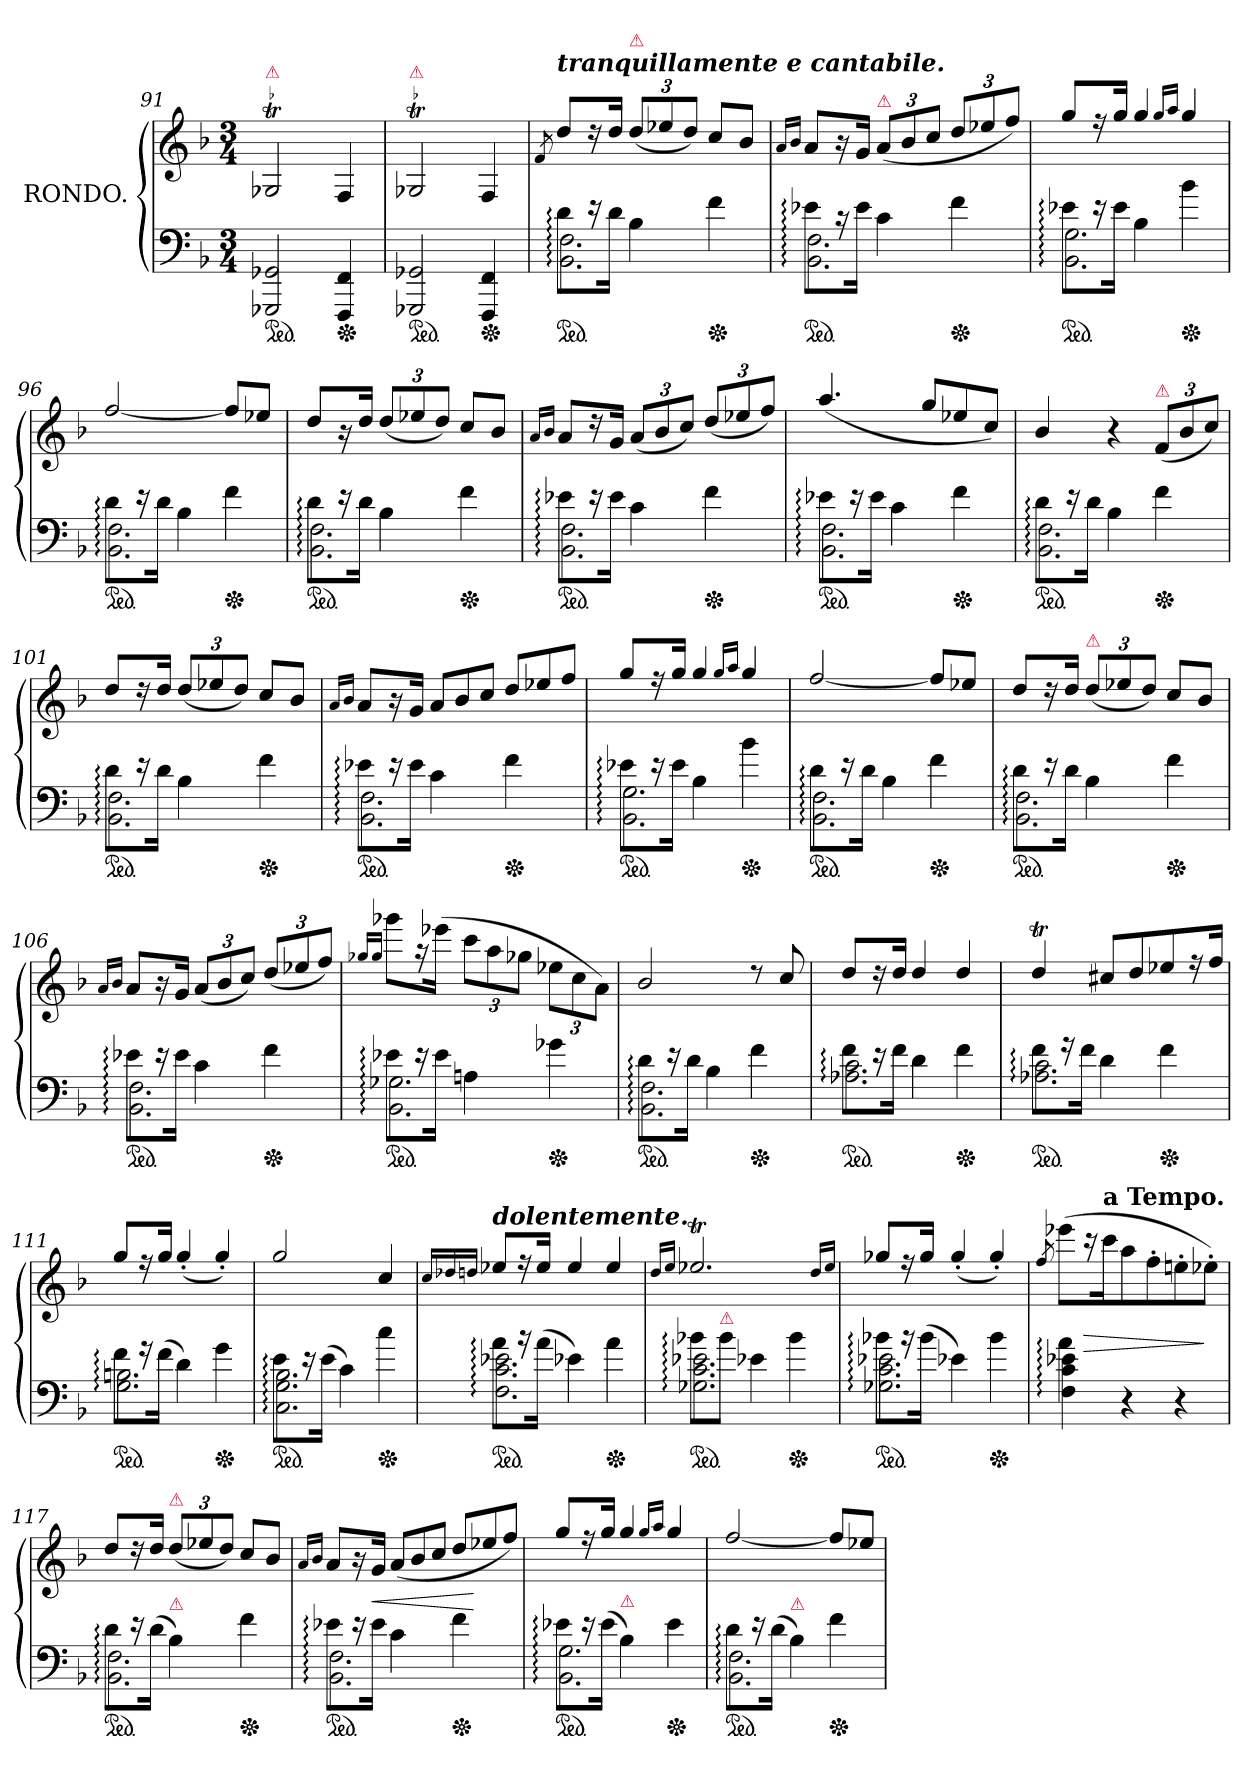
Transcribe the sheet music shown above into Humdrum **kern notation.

**kern	**kern	**dynam
*part1	*part1	*part1
*staff2	*staff1	*staff1/2
*I"RONDO.	*	*
*clefF4	*clefG2	*
*k[b-]	*k[b-]	*
*M3/4	*M3/4	*
=91	=91	=91
!	!LO:TX:a:color=crimson:t=⚠	!
!	!LO:TR:acc=-	!
*ped	*	*
2GGG-X/ 2GG-X/	2G-XT/	.
*Xped	*	*
4FFF/ 4FF/	4F/	.
=92	=92	=92
!	!LO:TX:a:color=crimson:t=⚠	!
!	!LO:TR:acc=-	!
*ped	*	*
2GGG-X/ 2GG-X/	2G-XT/	.
*Xped	*	*
4FFF/ 4FF/	4F/	.
=93	=93	=93
.	8qf/	.
*^	*	*
!	!	!LO:TX:a:Bi:t=tranquillamente e cantabile.	!
*ped	*	*	*
8d:\L	2.BB-: 2.F:	8dd/L	.
16re	.	16rdd	.
16d\Jk	.	16dd/Jk	.
!	!	!LO:TX:a:color=crimson:t=⚠	!
4B-\	.	(<12dd/L	.
.	.	12ee-X	.
.	.	12ddJ)	.
*Xped	*	*	*
4f\	.	8cc/L	.
.	.	8b-/J	.
=94	=94	=94	=94
.	.	16qqa/LL	.
.	.	16qqb-/JJ	.
*ped	*	*	*
8e-X:L	2.BB-: 2.F:	8aL	.
16rc	.	16r	.
16e-\Jk	.	16g/Jk	.
!	!	!LO:TX:a:color=crimson:t=⚠	!
4c\	.	(>12a/L	.
.	.	12b-/	.
.	.	12cc/J	.
*Xped	*	*	*
4f\	.	12dd/L	.
.	.	12ee-X/	.
.	.	12ff/J)	.
=95	=95	=95	=95
*ped	*	*	*
8e-X:L	2.BB-: 2.G:	8gg/L	.
16re	.	16rff	.
16e-\Jk	.	16gg/Jk	.
4B-\	.	4gg/	.
.	.	16qqgg/LL	.
.	.	16qqaaJJ	.
*Xped	*	*	*
4b-\	.	4gg/	.
=96	=96	=96	=96
*ped	*	*	*
8d:\L	2.BB-: 2.F:	[2ff/	.
16re	.	.	.
16d\Jk	.	.	.
4B-\	.	.	.
*Xped	*	*	*
4f\	.	8ff/L]	.
.	.	8ee-X/J	.
=97	=97	=97	=97
*ped	*	*	*
8d:\L	2.BB-: 2.F:	8dd/L	.
16re	.	16r	.
16d\Jk	.	16dd/Jk	.
4B-\	.	(>12dd/L	.
.	.	12ee-X	.
.	.	12ddJ)	.
*Xped	*	*	*
4f\	.	8cc/L	.
.	.	8b-/J	.
=98	=98	=98	=98
.	.	16qqa/LL	.
.	.	16qqb-JJ	.
*ped	*	*	*
8e-X:L	2.BB-: 2.F:	8aL	.
16re	.	16rdd	.
16e-\Jk	.	16g/Jk	.
4c\	.	(>12a/L	.
.	.	12b-/	.
.	.	12cc/J)	.
*Xped	*	*	*
4f\	.	(>12dd/L	.
.	.	12ee-X/	.
.	.	12ff/J)	.
=99	=99	=99	=99
*ped	*	*	*
8e-X:L	2.BB-: 2.F:	(>4.aa/	.
16re	.	.	.
16e-\Jk	.	.	.
4c\	.	.	.
.	.	8ggL	.
*Xped	*	*	*
4f\	.	8ee-X/	.
.	.	8cc/J)	.
=100	=100	=100	=100
*ped	*	*	*
8d:\L	2.BB-: 2.F:	4b-/	.
16re	.	.	.
16d\Jk	.	.	.
4B-\	.	4r	.
!	!	!LO:TX:a:color=crimson:t=⚠	!
*Xped	*	*	*
4f\	.	(<12f/L	.
.	.	12b-/	.
.	.	12cc/J)	.
=101	=101	=101	=101
*ped	*	*	*
8d:\L	2.BB-: 2.F:	8dd/L	.
16re	.	16rdd	.
16d\Jk	.	16dd/Jk	.
4B-\	.	(<12dd/L	.
.	.	12ee-ji	.
.	.	12ddJ)	.
*Xped	*	*	*
4f\	.	8cc/L	.
.	.	8b-/J	.
=102	=102	=102	=102
.	.	16qqa/LL	.
.	.	16qqb-/JJ	.
*ped	*	*	*
8e-X:L	2.BB-: 2.F:	8aL	.
16re	.	16r	.
16e-\Jk	.	16g/Jk	.
*	*	*Xtuplet	*
4c\	.	12a/L	.
.	.	12b-/	.
.	.	12cc/J	.
*Xped	*	*	*
4f\	.	12dd/L	.
.	.	12ee-X/	.
.	.	12ff/J	.
=103	=103	=103	=103
*ped	*	*	*
8e-X:L	2.BB-: 2.G:	8gg/L	.
16re	.	16rff	.
16e-\Jk	.	16gg/Jk	.
4B-\	.	4gg/	.
.	.	16qqgg/LL	.
.	.	16qqaaJJ	.
*Xped	*	*	*
4b-\	.	4gg/	.
=104	=104	=104	=104
*ped	*	*	*
8d:\L	2.BB-: 2.F:	[2ff/	.
16re	.	.	.
16d\Jk	.	.	.
4B-\	.	.	.
*Xped	*	*	*
4f\	.	8ff/L]	.
.	.	8ee-X/J	.
=105	=105	=105	=105
*ped	*	*	*
8d:\L	2.BB-: 2.F:	8dd/L	.
16re	.	16rdd	.
16d\Jk	.	16dd/Jk	.
*	*	*tuplet	*
!	!	!LO:TX:a:color=crimson:t=⚠	!
4B-\	.	(<12dd/L	.
.	.	12ee-X	.
.	.	12ddJ)	.
*Xped	*	*	*
4f\	.	8cc/L	.
.	.	8b-/J	.
=106	=106	=106	=106
.	.	16qqa/LL	.
.	.	16qqb-/JJ	.
*ped	*	*	*
8e-X:L	2.BB-: 2.F:	8aL	.
16re	.	16r	.
16e-\Jk	.	16g/Jk	.
4c\	.	(<12a/L	.
.	.	12b-	.
.	.	12ccJ)	.
*Xped	*	*	*
4f\	.	(<12dd/L	.
.	.	12ee-X/	.
.	.	12ff/J)	.
=107	=107	=107	=107
.	.	16qqgg-X/LL	.
.	.	16qqgg-JJ	.
*ped	*	*	*
8e-j:i\L	2.BB-: 2.G-X:	8ggg-X\L	.
16re	.	16raa	.
16e-ji\Jk	.	(>16eee-X\Jk	.
4An\	.	12cccL	.
.	.	12aa	.
.	.	12gg-XJ	.
*Xped	*	*	*
4g-X\	.	12ee-XL	.
.	.	12cc	.
.	.	12aJ)	.
=108	=108	=108	=108
*ped	*	*	*
8d:\L	2.BB-: 2.F:	2b-/	.
16re	.	.	.
16d\Jk	.	.	.
4B-\	.	.	.
*Xped	*	*	*
4f\	.	8rdd	.
.	.	8cc/	.
=109	=109	=109	=109
*ped	*	*	*
8f:\L	2.A-X: 2.c:	8dd/L	.
16re	.	16rdd	.
16f\Jk	.	16dd/Jk	.
4d\	.	4dd/	.
*Xped	*	*	*
4f\	.	4dd/	.
=110	=110	=110	=110
*ped	*	*	*
8f:\L	2.A-X: 2.c:	4ddT/	.
16rg	.	.	.
16f\Jk	.	.	.
4d\	.	8cc#X/L	.
.	.	8dd/	.
*Xped	*	*	*
4f\	.	8ee-X/	.
.	.	16rff	.
.	.	16ff/Jk	.
=111	=111	=111	=111
*ped	*	*	*
8f:\L	2.G: 2.Bn:	8gg/L	.
16rg	.	16rff	.
(>16f\Jk	.	16gg/Jk	.
4d\)	.	(<4gg'</	.
*Xped	*	*	*
4g\	.	4gg'</)	.
=112	=112	=112	=112
*ped	*	*	*
8e:\L	2.C: 2.G: 2.B-:	2gg/	.
16re	.	.	.
(>16e\Jk	.	.	.
4c\)	.	.	.
*Xped	*	*	*
4cc\	.	4cc/	.
=113	=113	=113	=113
.	.	16qqcc/LL	.
.	.	16qqdd-X	.
.	.	16qqddnJJ	.
!	!	!LO:TX:a:Bi:t=dolentemente.	!
*ped	*	*	*
8a:\L	2.F: 2.c: 2.e-X:	8ee-X/L	.
16rb	.	16rff	.
(>16a\Jk	.	16ee-/Jk	.
4e-X\)	.	4ee-/	.
*Xped	*	*	*
4a\	.	4ee-/	.
=114	=114	=114	=114
.	.	16qqdd/LL	.
.	.	16qqeeJJ	.
*	*	*^	*
*ped	*	*	*	*
8b-X:L	2.G-X: 2.c: 2.e-X:	2.ee-XT/	8ryy	.
!	!	!	!LO:TX:b:Bi:color=crimson:t=⚠	!
8b-\J	.	.	2ryy	.
4e-X\	.	.	.	.
*Xped	*	*	*	*
4b-\	.	.	.	.
.	.	.	8ryy	.
.	.	16qqdd/LL	.	.
.	.	16qqee-/JJ	.	.
*	*	*v	*v	*
=115	=115	=115	=115
*ped	*	*	*
8b-X:L	2.G-X: 2.c: 2.e-X:	8gg-XL	.
16rb	.	16rff	.
(>16b-\Jk	.	16gg-/Jk	.
4e-X\)	.	(<4gg-'</	.
*Xped	*	*	*
4b-\	.	4gg-'</)	.
=116	=116	=116	=116
.	.	8qff/	.
4a:\	4F: 4c: 4e-X:	(>8eee-X\L	.
.	.	16r	>
!	!	!LO:TX:a:B:t=a Tempo.	!
.	.	16ccc\K	.
2ryy	4r	8aa	.
.	.	8ff'>	.
.	4r	8een'>	.
.	.	8ee-X'>J)	]
=117	=117	=117	=117
*ped	*	*	*
8d:\L	2.BB-: 2.F:	8dd/L	.
16re	.	16rdd	.
(>16d\Jk	.	16dd/Jk	.
!	!	!LO:TX:a:color=crimson:t=⚠	!
!LO:TX:a:color=crimson:t=⚠	!	!	!
4B-\)	.	(<12dd/L	.
.	.	12ee-X	.
.	.	12ddJ)	.
*Xped	*	*	*
4f\	.	8cc/L	.
.	.	8b-/J	.
=118	=118	=118	=118
.	.	16qqa/LL	.
.	.	16qqb-JJ	.
*ped	*	*	*
8e-X:L	2.BB-: 2.F:	8aL	.
16re	.	16r	.
16e-\Jk	.	16g/Jk	<
*	*	*Xtuplet	*
4c\	.	(>12a/L	.
.	.	12b-/	.
.	.	12cc/J	.
*Xped	*	*	*
4f\	.	12dd/L	.
.	.	12ee-X/	[
.	.	12ff/J)	.
=119	=119	=119	=119
*ped	*	*	*
8e-X:L	2.BB-: 2.G:	8gg/L	.
16re	.	16rff	.
(>16e-\Jk	.	16gg/Jk	.
!LO:TX:a:color=crimson:t=⚠	!	!	!
4B-\)	.	4gg/	.
.	.	16qqgg/LL	.
.	.	16qqaaJJ	.
*Xped	*	*	*
4e-\	.	4gg/	.
=120	=120	=120	=120
*ped	*	*	*
8d:\L	2.BB-: 2.F:	[2ff/	.
16re	.	.	.
(>16d\Jk	.	.	.
!LO:TX:a:color=crimson:t=⚠	!	!	!
4B-\)	.	.	.
*Xped	*	*	*
4f\	.	8ff/L]	.
.	.	8ee-X/J	.
*v	*v	*	*
=	=	=
*-	*-	*-
